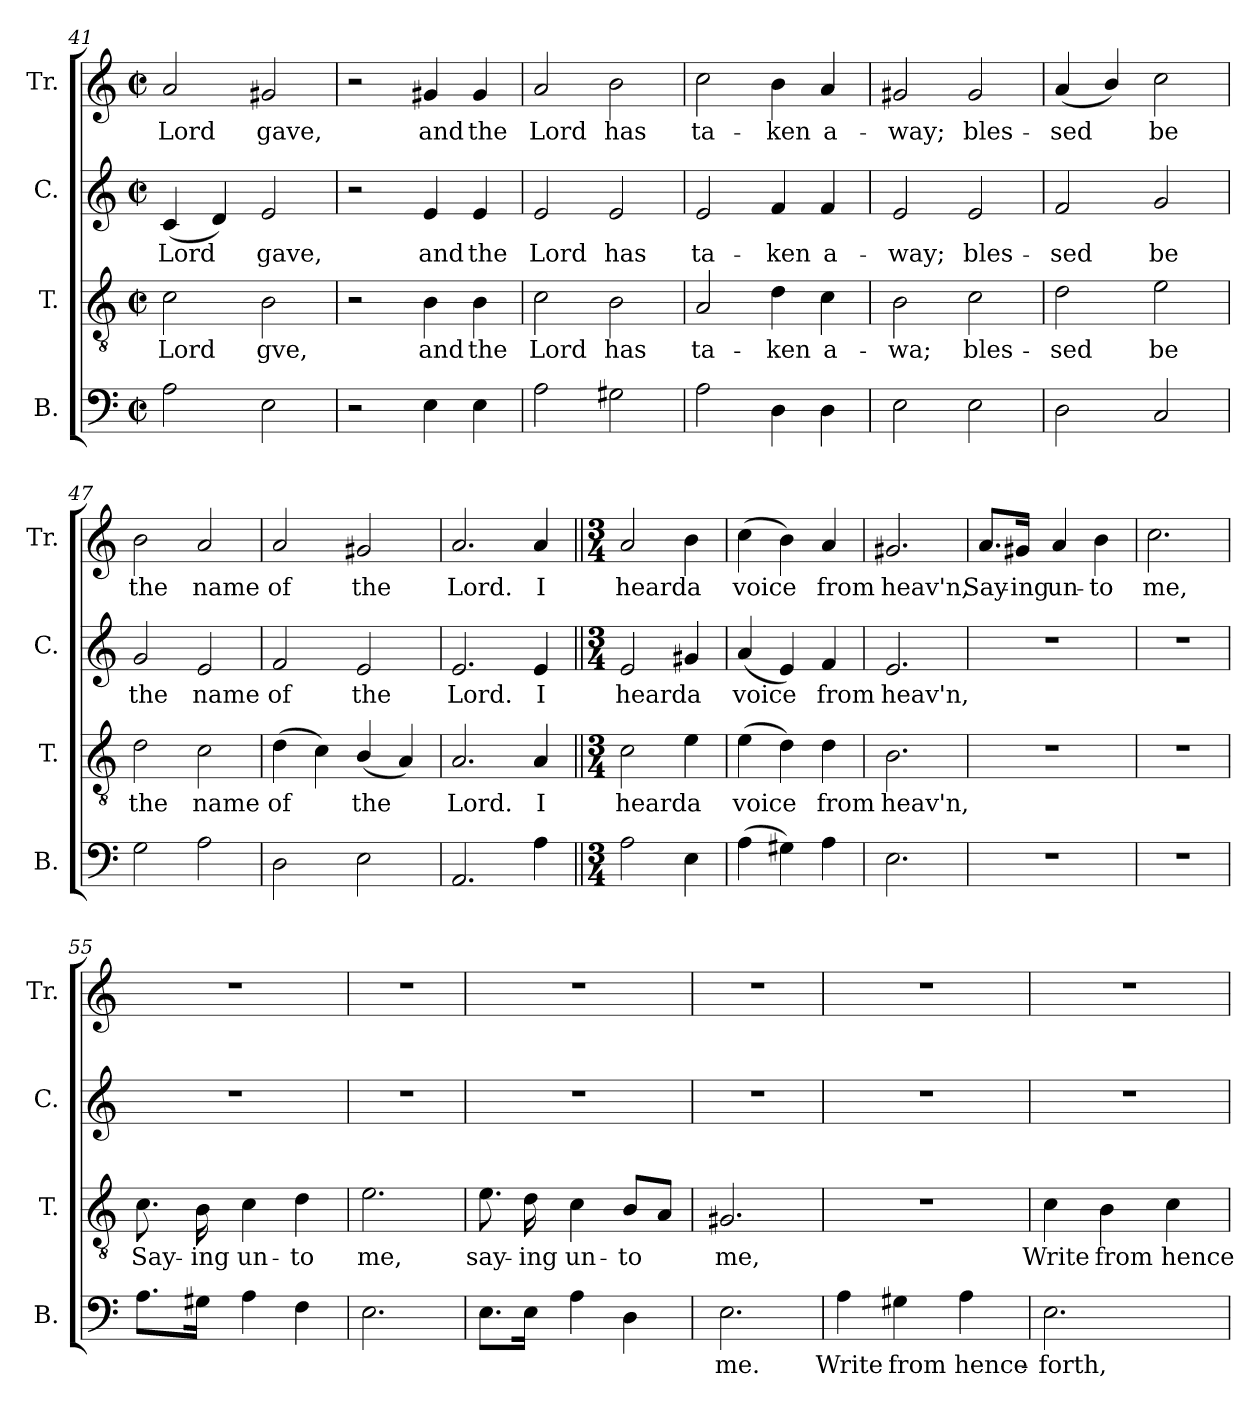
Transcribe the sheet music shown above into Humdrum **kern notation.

**kern	**text	**kern	**text	**kern	**text	**kern	**text
*part4	*part4	*part3	*part3	*part2	*part2	*part1	*part1
*staff4	*staff4	*staff3	*staff3	*staff2	*staff2	*staff1	*staff1
*I"B.	*	*I"T.	*	*I"C.	*	*I"Tr.	*
*I'B.	*	*I'T.	*	*I'C.	*	*I'Tr.	*
*clefF4	*	*clefGv2	*	*clefG2	*	*clefG2	*
*k[]	*	*k[]	*	*k[]	*	*k[]	*
*M2/2	*	*M2/2	*	*M2/2	*	*M2/2	*
*met(c|)	*	*met(c|)	*	*met(c|)	*	*met(c|)	*
=41	=41	=41	=41	=41	=41	=41	=41
!	!	!	!LO:LY:b	!	!LO:LY:b	!	!LO:LY:b
2A\	.	2c\	Lord	(<4c/	Lord	2a/	Lord
.	.	.	.	4d/)	.	.	.
!	!	!	!LO:LY:b	!	!LO:LY:b	!	!LO:LY:b
2E\	.	2B\	gve,	2e/	gave,	2g#X/	gave,
=42	=42	=42	=42	=42	=42	=42	=42
2r	.	2r	.	2r	.	2r	.
!	!	!	!LO:LY:b	!	!LO:LY:b	!	!LO:LY:b
4E\	.	4B\	and	4e/	and	4g#X/	and
!	!	!	!LO:LY:b	!	!LO:LY:b	!	!LO:LY:b
4E\	.	4B\	the	4e/	the	4g#/	the
=43	=43	=43	=43	=43	=43	=43	=43
!	!	!	!LO:LY:b	!	!LO:LY:b	!	!LO:LY:b
2A\	.	2c\	Lord	2e/	Lord	2a/	Lord
!	!	!	!LO:LY:b	!	!LO:LY:b	!	!LO:LY:b
2G#X\	.	2B\	has	2e/	has	2b\	has
=44	=44	=44	=44	=44	=44	=44	=44
!	!	!	!LO:LY:b	!	!LO:LY:b	!	!LO:LY:b
2A\	.	2A/	ta-	2e/	ta-	2cc\	ta-
!	!	!	!LO:LY:b	!	!LO:LY:b	!	!LO:LY:b
4D\	.	4d\	-ken	4f/	-ken	4b\	-ken
!	!	!	!LO:LY:b	!	!LO:LY:b	!	!LO:LY:b
4D\	.	4c\	a-	4f/	a-	4a/	a-
=45	=45	=45	=45	=45	=45	=45	=45
!	!	!	!LO:LY:b	!	!LO:LY:b	!	!LO:LY:b
2E\	.	2B\	-wa;	2e/	-way;	2g#X/	-way;
!	!	!	!LO:LY:b	!	!LO:LY:b	!	!LO:LY:b
2E\	.	2c\	bles-	2e/	bles-	2g#/	bles-
!!LO:PB:g=z
=46	=46	=46	=46	=46	=46	=46	=46
!	!	!	!LO:LY:b	!	!LO:LY:b	!	!LO:LY:b
2D\	.	2d\	-sed	2f/	-sed	(<4a/	-sed
.	.	.	.	.	.	4b/)	.
!	!	!	!LO:LY:b	!	!LO:LY:b	!	!LO:LY:b
2C/	.	2e\	be	2g/	be	2cc\	be
=47	=47	=47	=47	=47	=47	=47	=47
!	!	!	!LO:LY:b	!	!LO:LY:b	!	!LO:LY:b
2G\	.	2d\	the	2g/	the	2b\	the
!	!	!	!LO:LY:b	!	!LO:LY:b	!	!LO:LY:b
2A\	.	2c\	name	2e/	name	2a/	name
=48	=48	=48	=48	=48	=48	=48	=48
!	!	!	!LO:LY:b	!	!LO:LY:b	!	!LO:LY:b
2D\	.	(>4d\	of	2f/	of	2a/	of
.	.	4c\)	.	.	.	.	.
!	!	!	!LO:LY:b	!	!LO:LY:b	!	!LO:LY:b
2E\	.	(<4B/	the	2e/	the	2g#X/	the
.	.	4A/)	.	.	.	.	.
=49	=49	=49	=49	=49	=49	=49	=49
!	!	!	!LO:LY:b	!	!LO:LY:b	!	!LO:LY:b
2.AA/	.	2.A/	Lord.	2.e/	Lord.	2.a/	Lord.
!	!	!	!LO:LY:b	!	!LO:LY:b	!	!LO:LY:b
4A\	.	4A/	I	4e/	I	4a/	I
=50||	=50||	=50||	=50||	=50||	=50||	=50||	=50||
*M3/4	*	*M3/4	*	*M3/4	*	*M3/4	*
!	!	!	!LO:LY:b	!	!LO:LY:b	!	!LO:LY:b
2A\	.	2c\	heard	2e/	heard	2a/	heard
!	!	!	!LO:LY:b	!	!LO:LY:b	!	!LO:LY:b
4E\	.	4e\	a	4g#X/	a	4b\	a
=51	=51	=51	=51	=51	=51	=51	=51
!	!	!	!LO:LY:b	!	!LO:LY:b	!	!LO:LY:b
(>4A\	.	(>4e\	voice	(<4a/	voice	(>4cc\	voice
4G#X\)	.	4d\)	.	4e/)	.	4b\)	.
!	!	!	!LO:LY:b	!	!LO:LY:b	!	!LO:LY:b
4A\	.	4d\	from	4f/	from	4a/	from
=52	=52	=52	=52	=52	=52	=52	=52
!	!	!	!LO:LY:b	!	!LO:LY:b	!	!LO:LY:b
2.E\	.	2.B\	heav'n,	2.e/	heav'n,	2.g#X/	heav'n,
=53	=53	=53	=53	=53	=53	=53	=53
!	!	!	!	!	!	!	!LO:LY:b
2.r	.	2.r	.	2.r	.	8.a/L	Say-
!	!	!	!	!	!	!	!LO:LY:b
.	.	.	.	.	.	16g#X/Jk	-ing
!	!	!	!	!	!	!	!LO:LY:b
.	.	.	.	.	.	4a/	un-
!	!	!	!	!	!	!	!LO:LY:b
.	.	.	.	.	.	4b\	-to
=54	=54	=54	=54	=54	=54	=54	=54
!	!	!	!	!	!	!	!LO:LY:b
2.r	.	2.r	.	2.r	.	2.cc\	me,
=55	=55	=55	=55	=55	=55	=55	=55
!	!	!	!LO:LY:b	!	!	!	!
8.A\L	.	8.c\	Say-	2.r	.	2.r	.
!	!	!	!LO:LY:b	!	!	!	!
16G#X\Jk	.	16B\	-ing	.	.	.	.
!	!	!	!LO:LY:b	!	!	!	!
4A\	.	4c\	un-	.	.	.	.
!	!	!	!LO:LY:b	!	!	!	!
4F\	.	4d\	-to	.	.	.	.
=56	=56	=56	=56	=56	=56	=56	=56
!	!	!	!LO:LY:b	!	!	!	!
2.E\	.	2.e\	me,	2.r	.	2.r	.
=57	=57	=57	=57	=57	=57	=57	=57
!	!	!	!LO:LY:b	!	!	!	!
8.E\L	.	8.e\	say-	2.r	.	2.r	.
!	!	!	!LO:LY:b	!	!	!	!
16E\Jk	.	16d\	-ing	.	.	.	.
!	!	!	!LO:LY:b	!	!	!	!
4A\	.	4c\	un-	.	.	.	.
!	!	!	!LO:LY:b	!	!	!	!
4D\	.	8B/L	-to	.	.	.	.
.	.	8A/J	.	.	.	.	.
!!LO:LB:g=z
=58	=58	=58	=58	=58	=58	=58	=58
!	!LO:LY:b	!	!LO:LY:b	!	!	!	!
2.E\	me.	2.G#X/	me,	2.r	.	2.r	.
=59	=59	=59	=59	=59	=59	=59	=59
!	!LO:LY:b	!	!	!	!	!	!
4A\	Write	2.r	.	2.r	.	2.r	.
!	!LO:LY:b	!	!	!	!	!	!
4G#X\	from	.	.	.	.	.	.
!	!LO:LY:b	!	!	!	!	!	!
4A\	hence-	.	.	.	.	.	.
=60	=60	=60	=60	=60	=60	=60	=60
!	!LO:LY:b	!	!LO:LY:b	!	!	!	!
2.E\	-forth,	4c\	Write	2.r	.	2.r	.
!	!	!	!LO:LY:b	!	!	!	!
.	.	4B\	from	.	.	.	.
!	!	!	!LO:LY:b	!	!	!	!
.	.	4c\	hence-	.	.	.	.
=	=	=	=	=	=	=	=
*-	*-	*-	*-	*-	*-	*-	*-
